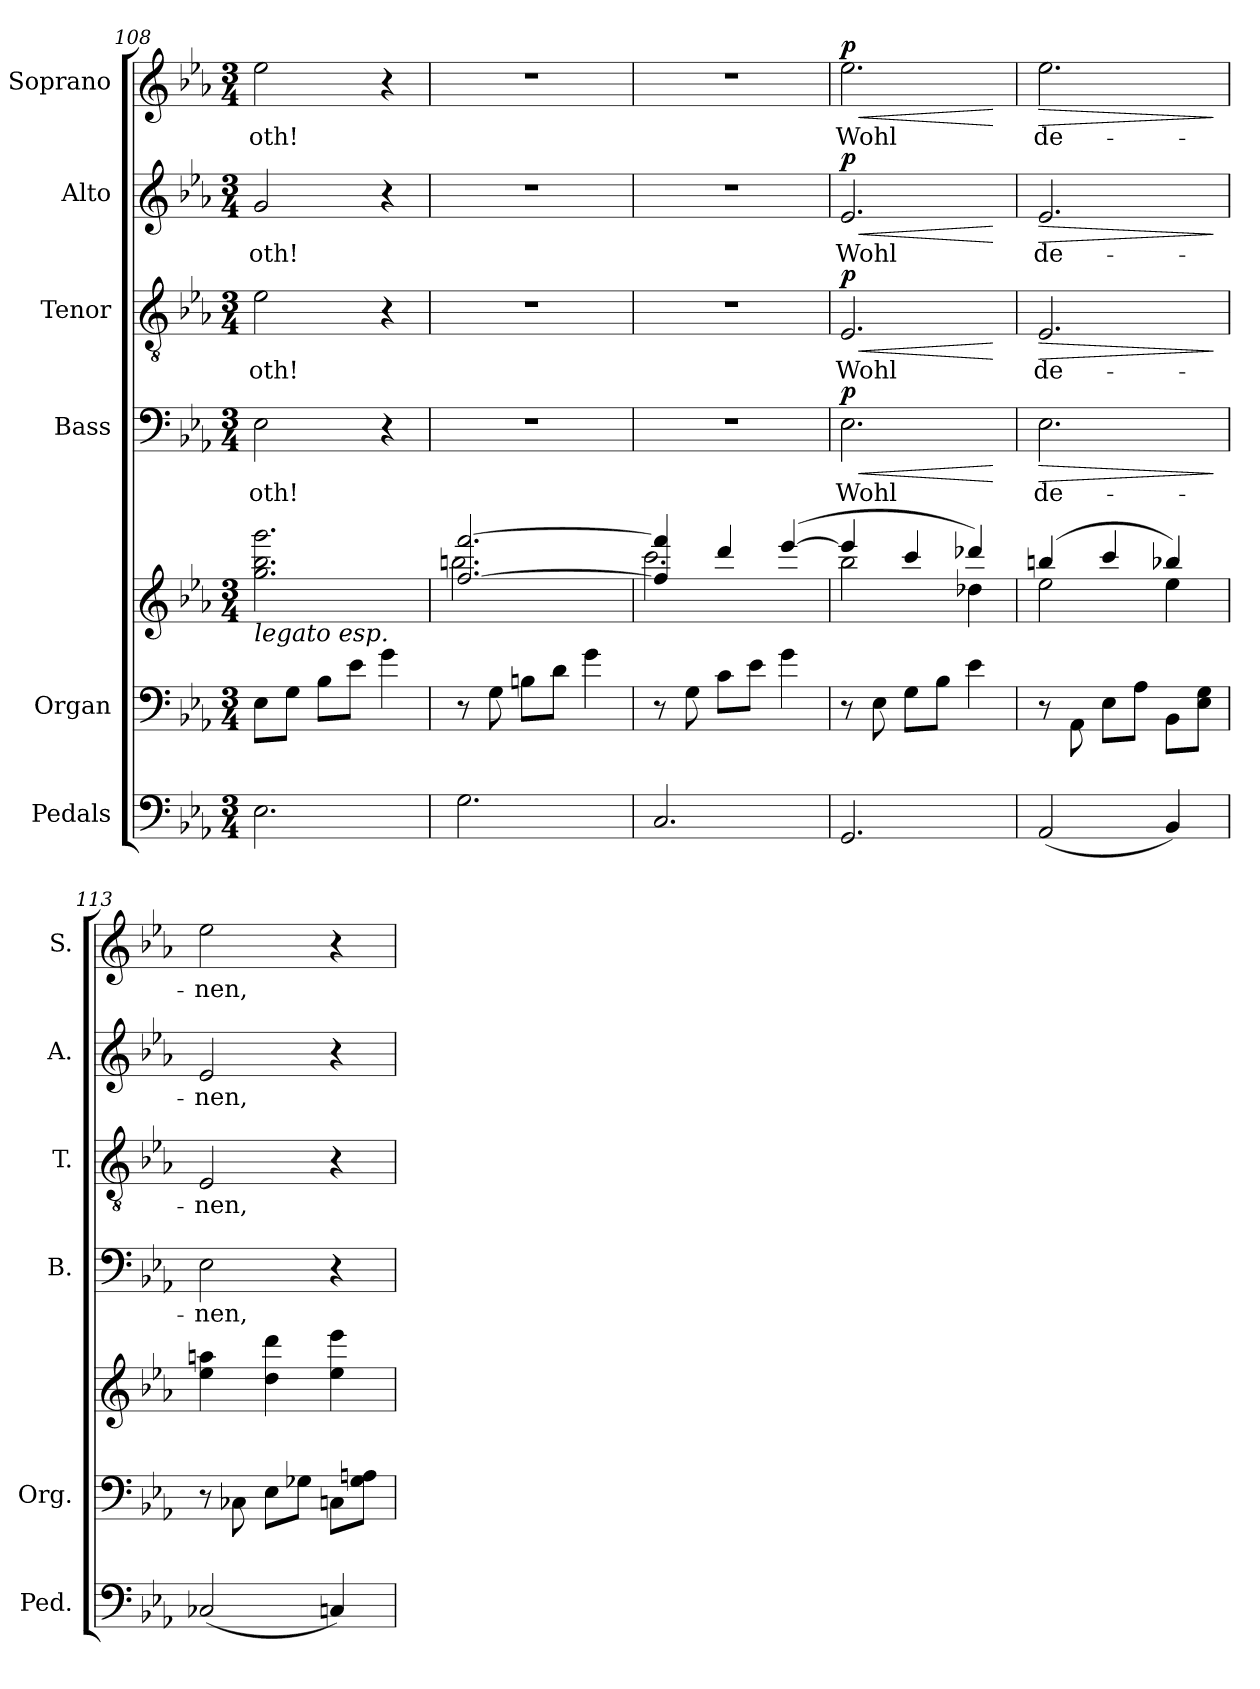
**kern	**kern	**kern	**kern	**text	**dynam	**kern	**text	**dynam	**kern	**text	**dynam	**kern	**text	**dynam
*part6	*part5	*part5	*part4	*part4	*part4	*part3	*part3	*part3	*part2	*part2	*part2	*part1	*part1	*part1
*staff7	*staff6	*staff5	*staff4	*staff4	*staff4	*staff3	*staff3	*staff3	*staff2	*staff2	*staff2	*staff1	*staff1	*staff1
*I"Pedals	*I"Organ	*	*I"Bass	*	*	*I"Tenor	*	*	*I"Alto	*	*	*I"Soprano	*	*
*I'Ped.	*I'Org.	*	*I'B.	*	*	*I'T.	*	*	*I'A.	*	*	*I'S.	*	*
!!LO:LB:g=z
*clefF4	*clefF4	*clefG2	*clefF4	*	*	*clefGv2	*	*	*clefG2	*	*	*clefG2	*	*
*	*	*	*	*	*	*ITrd7c12	*	*	*	*	*	*	*	*
*k[b-e-a-]	*k[b-e-a-]	*k[b-e-a-]	*k[b-e-a-]	*	*	*k[b-e-a-]	*	*	*k[b-e-a-]	*	*	*k[b-e-a-]	*	*
*E-:	*E-:	*E-:	*E-:	*	*	*E-:	*	*	*E-:	*	*	*E-:	*	*
*M3/4	*M3/4	*M3/4	*M3/4	*	*	*M3/4	*	*	*M3/4	*	*	*M3/4	*	*
=108	=108	=108	=108	=108	=108	=108	=108	=108	=108	=108	=108	=108	=108	=108
!	!	!	!	!LO:LY:b:color=#000000	!	!	!	!	!	!	!	!	!	!
!	!	!	!	!	!	!	!LO:LY:b:color=#000000	!	!	!	!	!	!	!
!	!	!	!	!	!	!	!	!	!	!LO:LY:b:color=#000000	!	!	!	!
!	!	!LO:TX:b:i:t=legato esp.	!	!	!	!	!	!	!	!	!	!	!	!
!	!	!	!	!	!	!	!	!	!	!	!	!	!LO:LY:b:color=#000000	!
2.E-i\	8E-i\L	2.ggi\ 2.bb-i 2.gggi	2E-i\	-oth!	.	2E-i\	-oth!	.	2gi/	-oth!	.	2ee-i\	-oth!	.
.	8Gi\J	.	.	.	.	.	.	.	.	.	.	.	.	.
.	8B-i\L	.	.	.	.	.	.	.	.	.	.	.	.	.
.	8e-i\J	.	.	.	.	.	.	.	.	.	.	.	.	.
.	4gi\	.	4r	.	.	4r	.	.	4r	.	.	4r	.	.
=109	=109	=109	=109	=109	=109	=109	=109	=109	=109	=109	=109	=109	=109	=109
*	*	*^	*	*	*	*	*	*	*	*	*	*	*	*
!	!	!	!	!LO:N:vis=1	!	!	!LO:N:vis=1	!	!	!LO:N:vis=1	!	!	!LO:N:vis=1	!	!
2.Gi\	8r	[2.ffi/ [2.fffi	2.bbni\	2.r	.	.	2.r	.	.	2.r	.	.	2.r	.	.
.	8Gi\	.	.	.	.	.	.	.	.	.	.	.	.	.	.
.	8Bni\L	.	.	.	.	.	.	.	.	.	.	.	.	.	.
.	8di\J	.	.	.	.	.	.	.	.	.	.	.	.	.	.
.	4gi\	.	.	.	.	.	.	.	.	.	.	.	.	.	.
=110	=110	=110	=110	=110	=110	=110	=110	=110	=110	=110	=110	=110	=110	=110	=110
!	!	!	!	!LO:N:vis=1	!	!	!LO:N:vis=1	!	!	!LO:N:vis=1	!	!	!LO:N:vis=1	!	!
2.Ci/	8r	4ffi/] 4fffi]	2.ccci\	2.r	.	.	2.r	.	.	2.r	.	.	2.r	.	.
.	8Gi\	.	.	.	.	.	.	.	.	.	.	.	.	.	.
.	8ci\L	4dddi/	.	.	.	.	.	.	.	.	.	.	.	.	.
.	8e-i\J	.	.	.	.	.	.	.	.	.	.	.	.	.	.
.	4gi\	([4eee-i/	.	.	.	.	.	.	.	.	.	.	.	.	.
=111	=111	=111	=111	=111	=111	=111	=111	=111	=111	=111	=111	=111	=111	=111	=111
!	!	!	!	!	!LO:LY:b:color=#000000	!LO:HP:b	!	!	!	!	!	!	!	!	!
!	!	!	!	!	!	!	!	!LO:LY:b:color=#000000	!LO:HP:b	!	!	!	!	!	!
!	!	!	!	!	!	!	!	!	!	!	!LO:LY:b:color=#000000	!LO:HP:b	!	!	!
!	!	!	!	!	!	!	!	!	!	!	!	!	!	!LO:LY:b:color=#000000	!LO:HP:b
2.GGi/	8r	4eee-i/]	2bb-i\	2.E-i\	Wohl	< p	2.EE-i/	Wohl	< p	2.e-i/	Wohl	< p	2.ee-i\	Wohl	< p
.	8E-i\	.	.	.	.	.	.	.	.	.	.	.	.	.	.
.	8Gi\L	4ccci/	.	.	.	.	.	.	.	.	.	.	.	.	.
.	8B-i\J	.	.	.	.	.	.	.	.	.	.	.	.	.	.
.	4e-i\	4ddd-Xi/)	4dd-Xi\	.	.	.	.	.	.	.	.	.	.	.	.
*	*	*v	*v	*	*	*	*	*	*	*	*	*	*	*	*
.	.	.	.	.	[	.	.	[	.	.	[	.	.	[
=112	=112	=112	=112	=112	=112	=112	=112	=112	=112	=112	=112	=112	=112	=112
*	*	*^	*	*	*	*	*	*	*	*	*	*	*	*
!	!	!	!	!	!LO:LY:b:color=#000000	!LO:HP:b	!	!	!	!	!	!	!	!	!
!	!	!	!	!	!	!	!	!LO:LY:b:color=#000000	!LO:HP:b	!	!	!	!	!	!
!	!	!	!	!	!	!	!	!	!	!	!LO:LY:b:color=#000000	!LO:HP:b	!	!	!
!	!	!	!	!	!	!	!	!	!	!	!	!	!	!LO:LY:b:color=#000000	!LO:HP:b
(2AA-i/	8r	(4bbni/	2ee-i\	2.E-i\	de-	>	2.EE-i/	de-	>	2.e-i/	de-	>	2.ee-i\	de-	>
.	8AA-i\	.	.	.	.	.	.	.	.	.	.	.	.	.	.
.	8E-i\L	4ccci/	.	.	.	.	.	.	.	.	.	.	.	.	.
.	8A-i\J	.	.	.	.	.	.	.	.	.	.	.	.	.	.
4BB-i/)	8BB-i\L	4bb-Xi/)	4ee-i\	.	.	.	.	.	.	.	.	.	.	.	.
.	8E-i\ 8Gi\J	.	.	.	.	.	.	.	.	.	.	.	.	.	.
*	*	*v	*v	*	*	*	*	*	*	*	*	*	*	*	*
.	.	.	.	.	]	.	.	]	.	.	]	.	.	]
=113	=113	=113	=113	=113	=113	=113	=113	=113	=113	=113	=113	=113	=113	=113
!	!	!	!	!LO:LY:b:color=#000000	!	!	!	!	!	!	!	!	!	!
!	!	!	!	!	!	!	!LO:LY:b:color=#000000	!	!	!	!	!	!	!
!	!	!	!	!	!	!	!	!	!	!LO:LY:b:color=#000000	!	!	!	!
!	!	!	!	!	!	!	!	!	!	!	!	!	!LO:LY:b:color=#000000	!
(2C-Xi/	8r	4ee-i\ 4aani	2E-i\	-nen,	.	2EE-i/	-nen,	.	2e-i/	-nen,	.	2ee-i\	-nen,	.
.	8C-Xi\	.	.	.	.	.	.	.	.	.	.	.	.	.
.	8E-i\L	4ddi\ 4dddi	.	.	.	.	.	.	.	.	.	.	.	.
.	8G-Xi\J	.	.	.	.	.	.	.	.	.	.	.	.	.
4Cni/)	8Cni\L	4ee-i\ 4eee-i	4r	.	.	4r	.	.	4r	.	.	4r	.	.
.	8G-i\ 8Ani\J	.	.	.	.	.	.	.	.	.	.	.	.	.
=	=	=	=	=	=	=	=	=	=	=	=	=	=	=
*-	*-	*-	*-	*-	*-	*-	*-	*-	*-	*-	*-	*-	*-	*-
